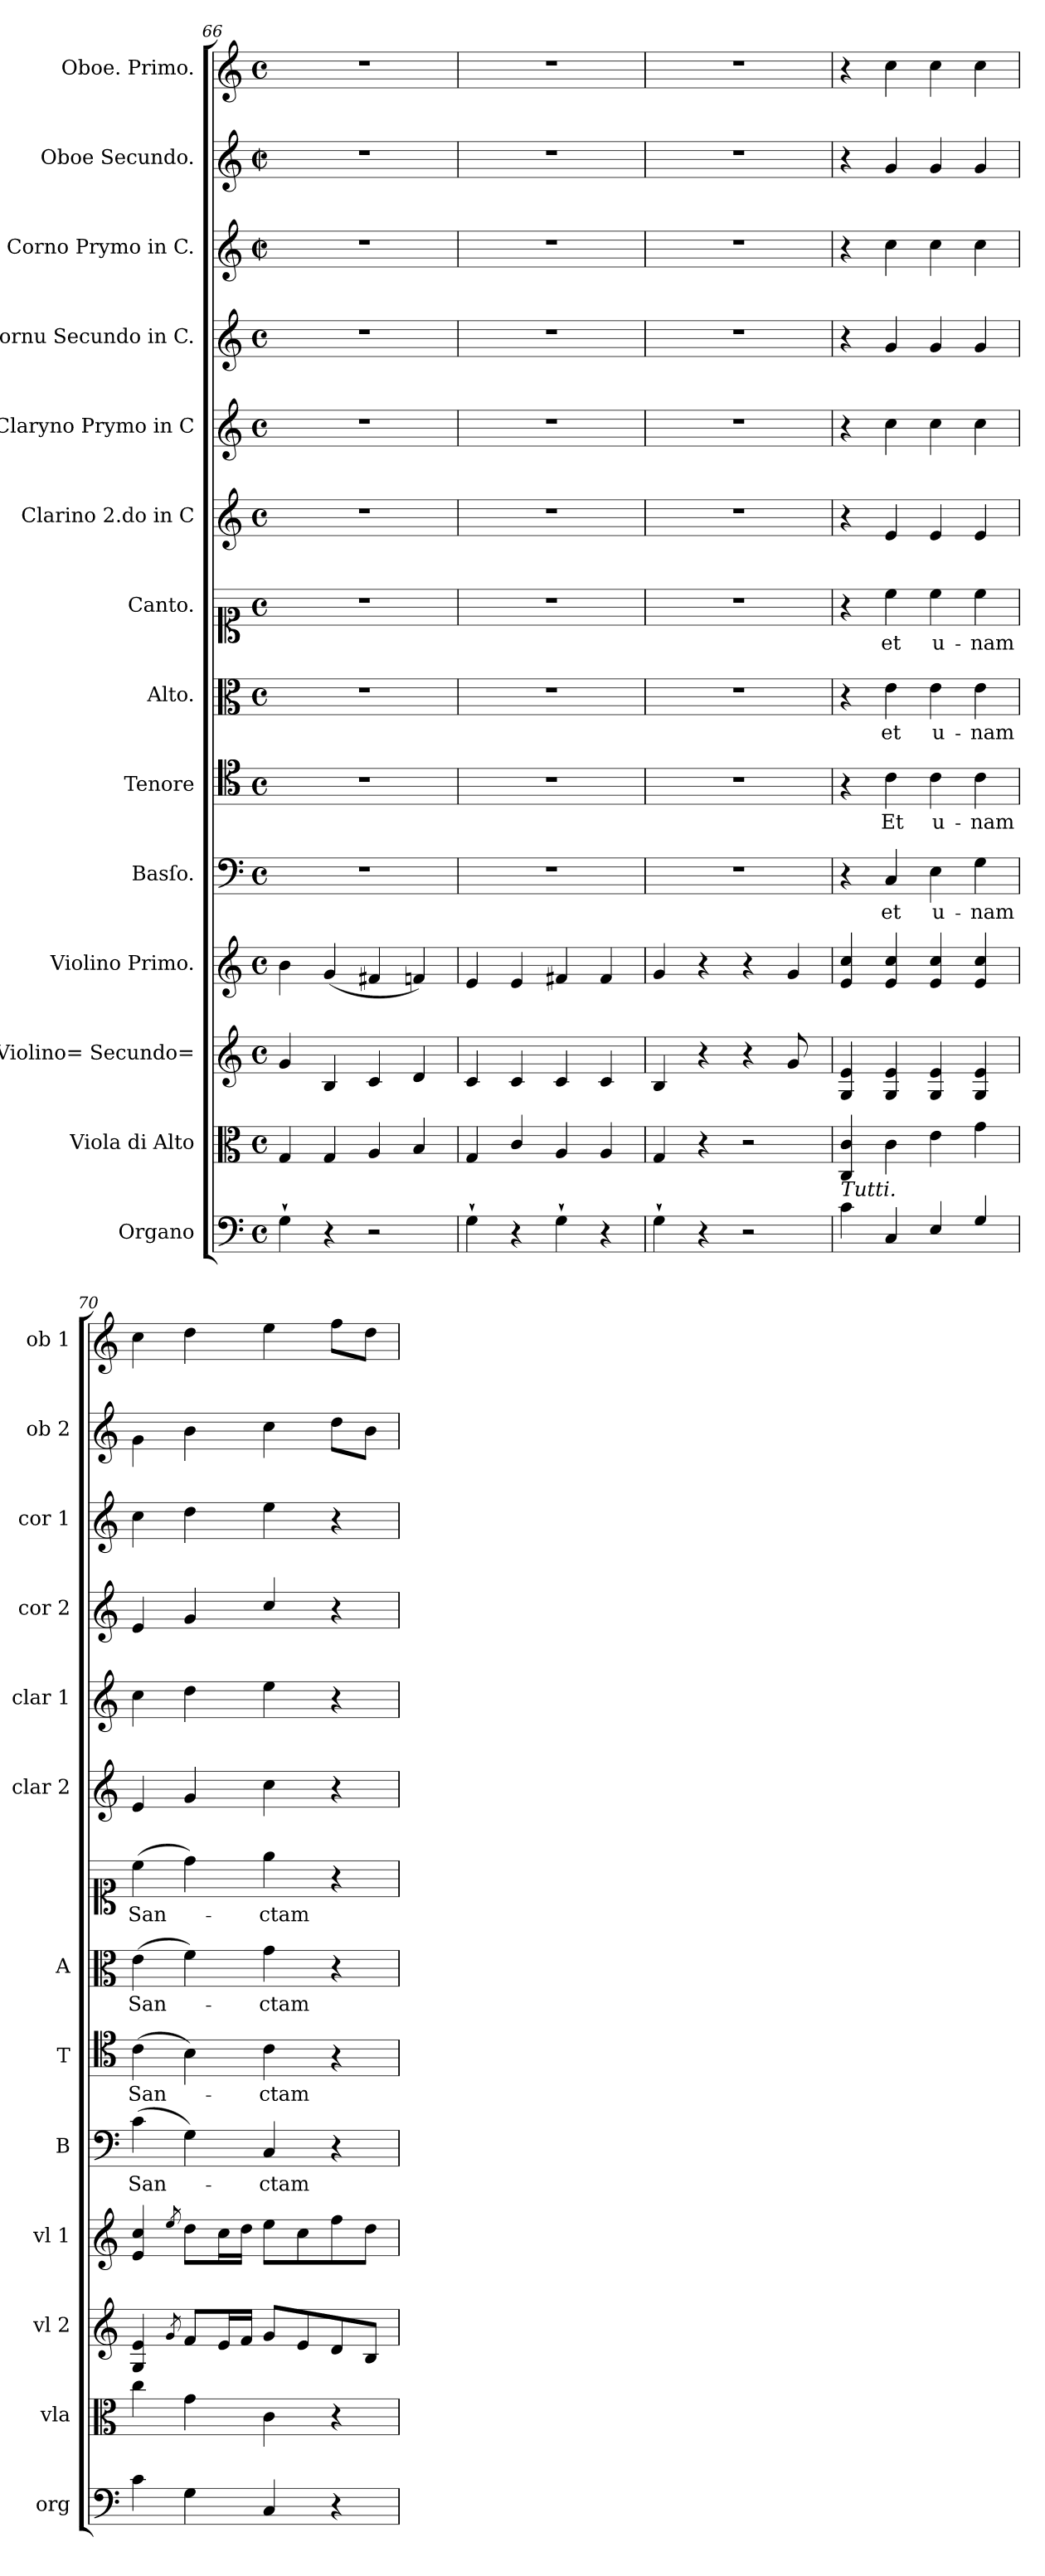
**kern	**kern	**dynam	**kern	**dynam	**kern	**dynam	**kern	**text	**kern	**text	**kern	**text	**kern	**text	**kern	**kern	**kern	**dynam	**kern	**kern	**kern	**dynam
*part14	*part13	*part13	*part12	*part12	*part11	*part11	*part10	*part10	*part9	*part9	*part8	*part8	*part7	*part7	*part6	*part5	*part4	*part4	*part3	*part2	*part1	*part1
*staff14	*staff13	*staff13	*staff12	*staff12	*staff11	*staff11	*staff10	*staff10	*staff9	*staff9	*staff8	*staff8	*staff7	*staff7	*staff6	*staff5	*staff4	*staff4	*staff3	*staff2	*staff1	*staff1
*I"Organo	*I"Viola di Alto	*	*I"Violino= Secundo=	*	*I"Violino Primo.	*	*I"Basſo.	*	*I"Tenore	*	*I"Alto.	*	*I"Canto.	*	*I"Clarino 2.do in C	*I"Claryno Prymo in C	*I"Cornu Secundo in C.	*	*I"Corno Prymo in C.	*I"Oboe Secundo.	*I"Oboe. Primo.	*
*I'org	*I'vla	*	*I'vl 2	*	*I'vl 1	*	*I'B	*	*I'T	*	*I'A	*	*	*	*I'clar 2	*I'clar 1	*I'cor 2	*	*I'cor 1	*I'ob 2	*I'ob 1	*
*clefF4	*clefC3	*	*clefG2	*	*clefG2	*	*clefF4	*	*clefC4	*	*clefC3	*	*clefC1	*	*clefG2	*clefG2	*clefG2	*	*clefG2	*clefG2	*clefG2	*
*k[]	*k[]	*	*k[]	*	*k[]	*	*k[]	*	*k[]	*	*k[]	*	*k[]	*	*k[]	*k[]	*k[]	*	*k[]	*k[]	*k[]	*
*C:	*C:	*	*C:	*	*C:	*	*C:	*	*C:	*	*C:	*	*C:	*	*C:	*C:	*C:	*	*C:	*C:	*C:	*
*M2/2	*M2/2	*	*M2/2	*	*M2/2	*	*M2/2	*	*M2/2	*	*M2/2	*	*M2/2	*	*M2/2	*M2/2	*M2/2	*	*M2/2	*M2/2	*M2/2	*
*met(c)	*met(c)	*	*met(c)	*	*met(c)	*	*met(c)	*	*met(c)	*	*met(c)	*	*met(c)	*	*met(c)	*met(c)	*met(c)	*	*met(c|)	*met(c|)	*met(c)	*
=66	=66	=66	=66	=66	=66	=66	=66	=66	=66	=66	=66	=66	=66	=66	=66	=66	=66	=66	=66	=66	=66	=66
4G`\	4G/	.	4g/	.	4b\	.	1r	.	1r	.	1r	.	1r	.	1r	1r	1r	.	1r	1r	1r	.
4r	4G/	.	4B/	.	(4g/	.	.	.	.	.	.	.	.	.	.	.	.	.	.	.	.	.
2r	4A/	.	4c/	.	4f#X/	.	.	.	.	.	.	.	.	.	.	.	.	.	.	.	.	.
.	4B/	.	4d/	.	4fn/)	.	.	.	.	.	.	.	.	.	.	.	.	.	.	.	.	.
=67	=67	=67	=67	=67	=67	=67	=67	=67	=67	=67	=67	=67	=67	=67	=67	=67	=67	=67	=67	=67	=67	=67
4G`\	4G/	.	4c/	.	4e/	.	1r	.	1r	.	1r	.	1r	.	1r	1r	1r	.	1r	1r	1r	.
4r	4c/	.	4c/	.	4e/	.	.	.	.	.	.	.	.	.	.	.	.	.	.	.	.	.
4G`\	4A/	.	4c/	.	4f#X/	.	.	.	.	.	.	.	.	.	.	.	.	.	.	.	.	.
4r	4A/	.	4c/	.	4f#/	.	.	.	.	.	.	.	.	.	.	.	.	.	.	.	.	.
=68	=68	=68	=68	=68	=68	=68	=68	=68	=68	=68	=68	=68	=68	=68	=68	=68	=68	=68	=68	=68	=68	=68
4G`\	4G/	.	4B/	.	4g/	.	1r	.	1r	.	1r	.	1r	.	1r	1r	1r	.	1r	1r	1r	.
4r	4r	.	4r	.	4r	.	.	.	.	.	.	.	.	.	.	.	.	.	.	.	.	.
2r	2r	.	4r	.	4r	.	.	.	.	.	.	.	.	.	.	.	.	.	.	.	.	.
!	!	!	!LO:N:vis=8	!	!	!	!	!	!	!	!	!	!	!	!	!	!	!	!	!	!	!
.	.	.	4g/	.	4g/	for	.	.	.	.	.	.	.	.	.	.	.	.	.	.	.	.
=69	=69	=69	=69	=69	=69	=69	=69	=69	=69	=69	=69	=69	=69	=69	=69	=69	=69	=69	=69	=69	=69	=69
!LO:TX:a:i:t=Tutti.	!	!	!	!	!	!	!	!	!	!	!	!	!	!	!	!	!	!	!	!	!	!
!	!	!	!	!LO:DY:a	!	!	!	!	!	!	!	!	!	!	!	!	!	!	!	!	!	!
4c\	4C/ 4c/	.	4G/ 4e/	for	4e/ 4cc/	.	4r	.	4r	.	4r	.	4r	.	4r	4r	4r	.	4r	4r	4r	.
!	!	!	!	!	!	!	!	!	!	!	!	!	!	!	!	!	!	!LO:DY:a	!	!	!	!
4C/	4c\	.	4G/ 4e/	.	4e/ 4cc/	.	4C/	et	4c\	Et	4e\	et	4cc\	et	4e/	4cc\	4g/	for&colon;	4cc\	4g/	4cc\	.
4E/	4e\	for	4G/ 4e/	.	4e/ 4cc/	.	4E\	u-	4c\	u-	4e\	u-	4cc\	u-	4e/	4cc\	4g/	.	4cc\	4g/	4cc\	for&colon;
4G/	4g\	.	4G/ 4e/	.	4e/ 4cc/	.	4G\	-nam	4c\	-nam	4e\	-nam	4cc\	-nam	4e/	4cc\	4g/	.	4cc\	4g/	4cc\	.
=70	=70	=70	=70	=70	=70	=70	=70	=70	=70	=70	=70	=70	=70	=70	=70	=70	=70	=70	=70	=70	=70	=70
4c\	4cc\	.	4G/ 4e/	.	4e/ 4cc/	.	(4c\	San-	(4c\	San-	(4e\	San-	(4cc\	San-	4e/	4cc\	4e/	.	4cc\	4g\	4cc\	.
.	.	.	8qg/	.	8qee/	.	.	.	.	.	.	.	.	.	.	.	.	.	.	.	.	.
4G\	4g\	.	8f/L	.	8dd\L	.	4G\)	.	4B\)	.	4f\)	.	4dd\)	.	4g/	4dd\	4g/	.	4dd\	4b\	4dd\	.
.	.	.	16e/L	.	16cc\L	.	.	.	.	.	.	.	.	.	.	.	.	.	.	.	.	.
.	.	.	16f/JJ	.	16dd\JJ	.	.	.	.	.	.	.	.	.	.	.	.	.	.	.	.	.
4C/	4c\	.	8g/L	.	8ee\L	.	4C/	-ctam	4c\	-ctam	4g\	-ctam	4ee\	-ctam	4cc\	4ee\	4cc/	.	4ee\	4cc\	4ee\	.
.	.	.	8e/	.	8cc\	.	.	.	.	.	.	.	.	.	.	.	.	.	.	.	.	.
4r	4r	.	8d/	.	8ff\	.	4r	.	4r	.	4r	.	4r	.	4r	4r	4r	.	4r	8dd\L	8ff\L	.
.	.	.	8B/J	.	8dd\J	.	.	.	.	.	.	.	.	.	.	.	.	.	.	8b\J	8dd\J	.
=	=	=	=	=	=	=	=	=	=	=	=	=	=	=	=	=	=	=	=	=	=	=
*-	*-	*-	*-	*-	*-	*-	*-	*-	*-	*-	*-	*-	*-	*-	*-	*-	*-	*-	*-	*-	*-	*-
